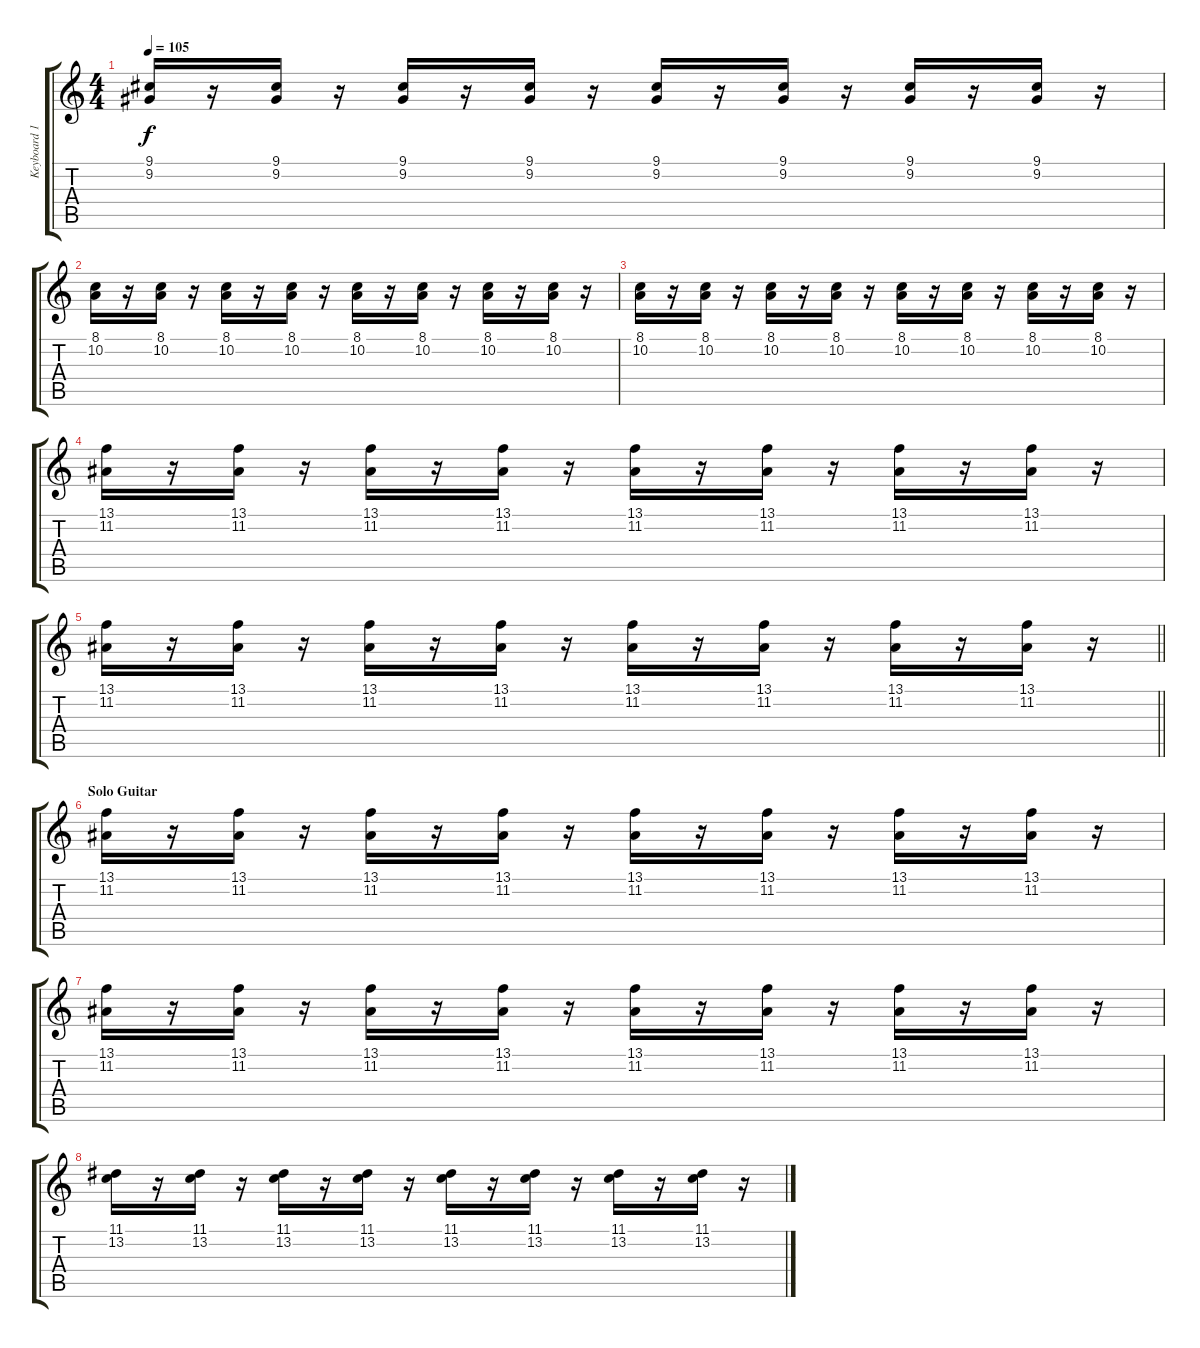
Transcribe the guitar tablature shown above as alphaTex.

\track ("Keyboard 1" "Keyboard 1") {instrument drawbarorgan}
\staff {score tabs}
\tuning (E4 B3 G3 D3 A2 E2) {hide}
\ts (4 4)
\tempo 105
\clef g2
\ks c
(9.1 9.2).16{dy f} r.16 (9.1 9.2).16 r.16 (9.1 9.2).16 r.16 (9.1 9.2).16 r.16 (9.1 9.2).16 r.16 (9.1 9.2).16 r.16 (9.1 9.2).16 r.16 (9.1 9.2).16 r.16 |
(8.1 10.2).16 r.16 (8.1 10.2).16 r.16 (8.1 10.2).16 r.16 (8.1 10.2).16 r.16 (8.1 10.2).16 r.16 (8.1 10.2).16 r.16 (8.1 10.2).16 r.16 (8.1 10.2).16 r.16 |
(8.1 10.2).16 r.16 (8.1 10.2).16 r.16 (8.1 10.2).16 r.16 (8.1 10.2).16 r.16 (8.1 10.2).16 r.16 (8.1 10.2).16 r.16 (8.1 10.2).16 r.16 (8.1 10.2).16 r.16 |
(13.1 11.2).16 r.16 (13.1 11.2).16 r.16 (13.1 11.2).16 r.16 (13.1 11.2).16 r.16 (13.1 11.2).16 r.16 (13.1 11.2).16 r.16 (13.1 11.2).16 r.16 (13.1 11.2).16 r.16 |
\barLineRight lightlight
(13.1 11.2).16 r.16 (13.1 11.2).16 r.16 (13.1 11.2).16 r.16 (13.1 11.2).16 r.16 (13.1 11.2).16 r.16 (13.1 11.2).16 r.16 (13.1 11.2).16 r.16 (13.1 11.2).16 r.16 |
\section ("" "Solo Guitar")
(13.1 11.2).16 r.16 (13.1 11.2).16 r.16 (13.1 11.2).16 r.16 (13.1 11.2).16 r.16 (13.1 11.2).16 r.16 (13.1 11.2).16 r.16 (13.1 11.2).16 r.16 (13.1 11.2).16 r.16 |
(13.1 11.2).16 r.16 (13.1 11.2).16 r.16 (13.1 11.2).16 r.16 (13.1 11.2).16 r.16 (13.1 11.2).16 r.16 (13.1 11.2).16 r.16 (13.1 11.2).16 r.16 (13.1 11.2).16 r.16 |
(11.1 13.2).16 r.16 (11.1 13.2).16 r.16 (11.1 13.2).16 r.16 (11.1 13.2).16 r.16 (11.1 13.2).16 r.16 (11.1 13.2).16 r.16 (11.1 13.2).16 r.16 (11.1 13.2).16 r.16
